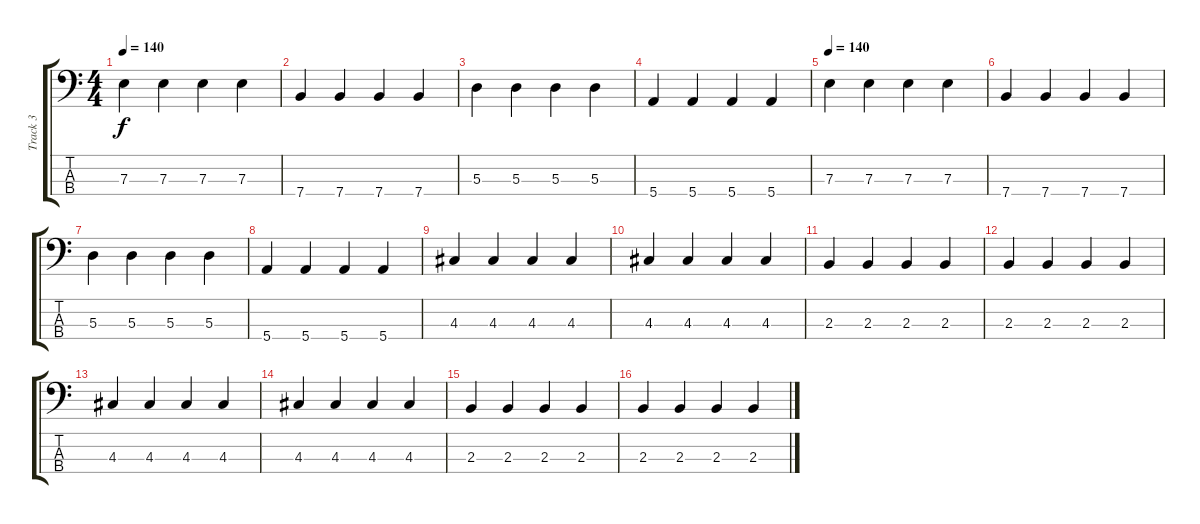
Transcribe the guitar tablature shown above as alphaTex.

\track ("Track 3" "Track 3") {instrument electricbassfinger}
\staff {score tabs}
\tuning (G2 D2 A1 E1) {hide}
\ts (4 4)
\tempo 140
\clef f4
\ks c
7.3.4{dy f} 7.3.4 7.3.4 7.3.4 |
7.4.4 7.4.4 7.4.4 7.4.4 |
5.3.4 5.3.4 5.3.4 5.3.4 |
5.4.4 5.4.4 5.4.4 5.4.4 |
\tempo 140
7.3.4 7.3.4 7.3.4 7.3.4 |
7.4.4 7.4.4 7.4.4 7.4.4 |
5.3.4 5.3.4 5.3.4 5.3.4 |
5.4.4 5.4.4 5.4.4 5.4.4 |
4.3.4 4.3.4 4.3.4 4.3.4 |
4.3.4 4.3.4 4.3.4 4.3.4 |
2.3.4 2.3.4 2.3.4 2.3.4 |
2.3.4 2.3.4 2.3.4 2.3.4 |
4.3.4 4.3.4 4.3.4 4.3.4 |
4.3.4 4.3.4 4.3.4 4.3.4 |
2.3.4 2.3.4 2.3.4 2.3.4 |
2.3.4 2.3.4 2.3.4 2.3.4
